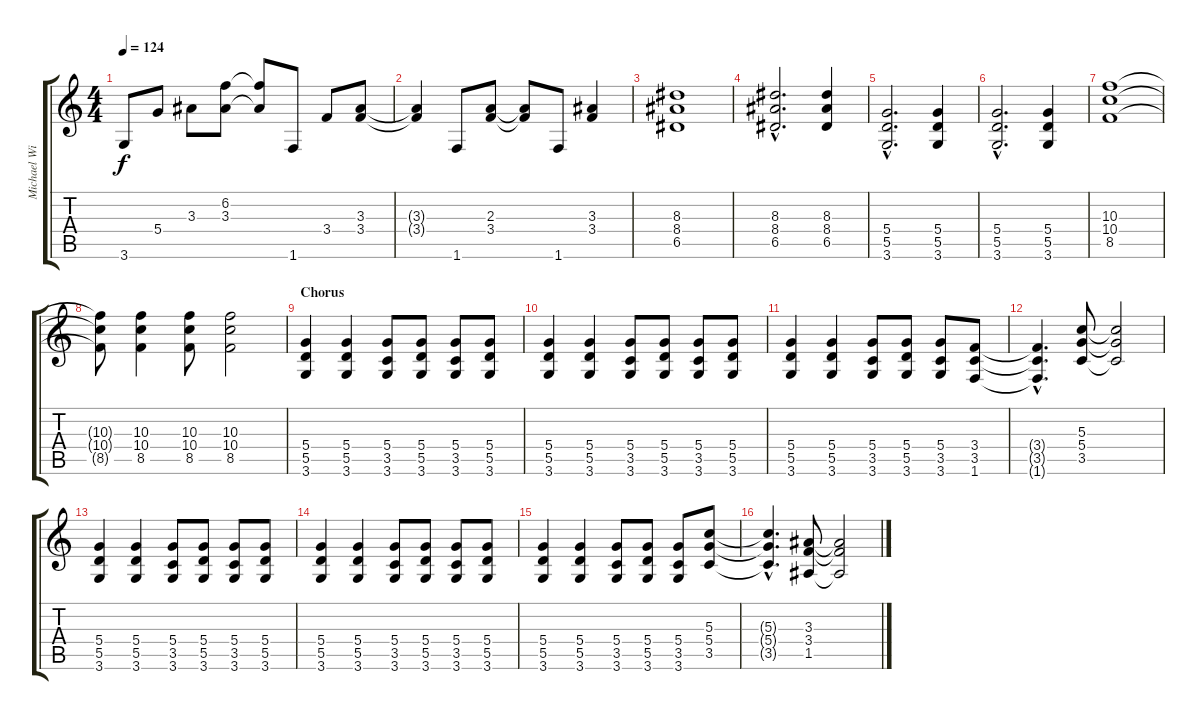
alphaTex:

\track ("Michael Wilton (Standard Tuning)" "Michael Wi") {instrument distortionguitar}
\staff {score tabs}
\tuning (E4 B3 G3 D3 A2 E2) {hide}
\ts (4 4)
\tempo 124
\clef g2
\ks c
3.6.8{dy f} 5.4.8 3.3.8 (6.2 3.3).8 (6.2{t} 3.3{t}).8 1.6.8 3.4.8 (3.3 3.4).8 |
(3.3{t} 3.4{t}).4 1.6.8 (2.3 3.4).8 (2.3{t} 3.4{t}).8 1.6.8 (3.3 3.4).4 |
(8.3 8.4 6.5).1 |
(8.3{hac} 8.4{hac} 6.5{hac}).2{d} (8.3 8.4 6.5).4 |
(5.4{hac} 5.5{hac} 3.6{hac}).2{d} (5.4 5.5 3.6).4 |
(5.4{hac} 5.5{hac} 3.6{hac}).2{d} (5.4 5.5 3.6).4 |
(10.3 10.4 8.5).1 |
(10.3{t} 10.4{t} 8.5{t}).8 (10.3 10.4 8.5).4 (10.3 10.4 8.5).8 (10.3 10.4 8.5).2 |
\section ("" "Chorus")
(5.4 5.5 3.6).4 (5.4 5.5 3.6).4 (5.4 3.5 3.6).8 (5.4 5.5 3.6).8 (5.4 3.5 3.6).8 (5.4 5.5 3.6).8 |
(5.4 5.5 3.6).4 (5.4 5.5 3.6).4 (5.4 3.5 3.6).8 (5.4 5.5 3.6).8 (5.4 3.5 3.6).8 (5.4 5.5 3.6).8 |
(5.4 5.5 3.6).4 (5.4 5.5 3.6).4 (5.4 3.5 3.6).8 (5.4 5.5 3.6).8 (5.4 3.5 3.6).8 (3.4 3.5 1.6).8 |
(3.4{hac t} 3.5{hac t} 1.6{hac t}).4{d} (5.3 5.4 3.5).8 (5.3{t} 5.4{t} 3.5{t}).2 |
(5.4 5.5 3.6).4 (5.4 5.5 3.6).4 (5.4 3.5 3.6).8 (5.4 5.5 3.6).8 (5.4 3.5 3.6).8 (5.4 5.5 3.6).8 |
(5.4 5.5 3.6).4 (5.4 5.5 3.6).4 (5.4 3.5 3.6).8 (5.4 5.5 3.6).8 (5.4 3.5 3.6).8 (5.4 5.5 3.6).8 |
(5.4 5.5 3.6).4 (5.4 5.5 3.6).4 (5.4 3.5 3.6).8 (5.4 5.5 3.6).8 (5.4 3.5 3.6).8 (5.3 5.4 3.5).8 |
(5.3{hac t} 5.4{hac t} 3.5{hac t}).4{d} (3.3 3.4 1.5).8 (3.3{t} 3.4{t} 1.5{t}).2
